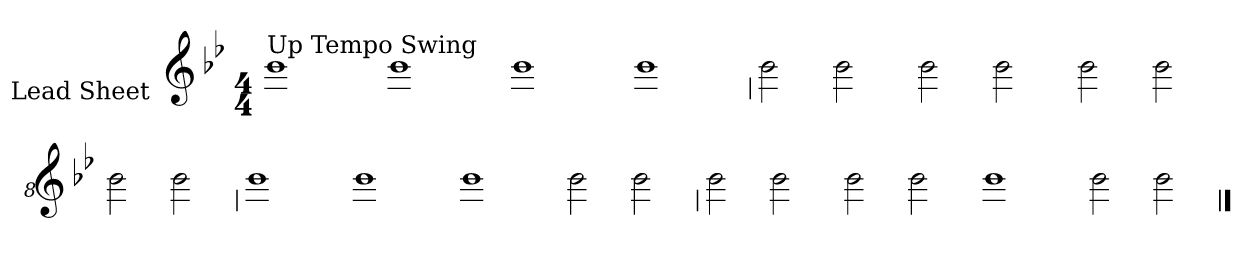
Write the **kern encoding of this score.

**kern
*part1
*staff1
*I"Lead Sheet
*stria0
*clefG2
*k[b-e-]
*g:
*M4/4
=1||
!LO:TX:a:t=Up Tempo Swing
1b-
=2-
1b-
=3-
1b-
=4-
1b-
!!LO:LB:g=z
=5
2b-
2b-
=6-
2b-
2b-
=7-
2b-
2b-
=8-
2b-
2b-
!!LO:LB:g=z
=9
1b-
=10-
1b-
=11-
1b-
=12-
2b-
2b-
!!LO:LB:g=z
=13
2b-
2b-
=14-
2b-
2b-
=15-
1b-
=16-
2b-
2b-
==
*-
